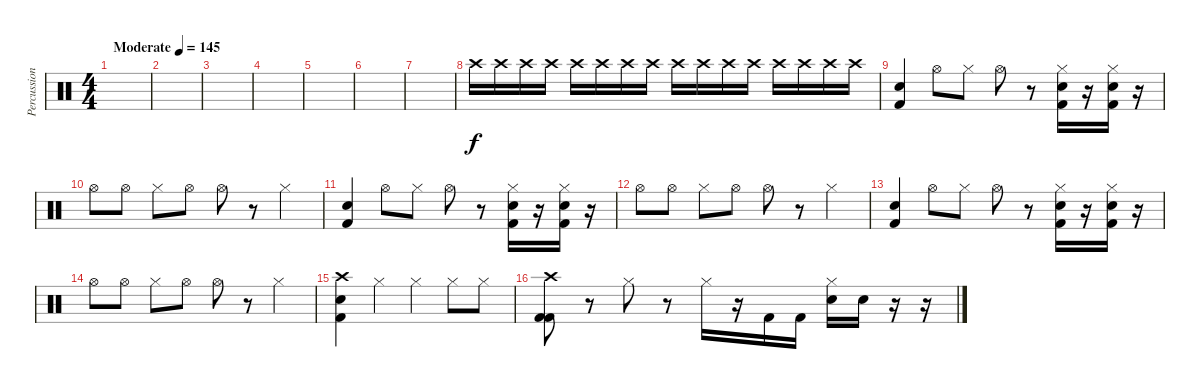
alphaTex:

\track ("Percussion" "Percussion") {instrument percussion}
\staff {score}
\articulation defaults
\ts (4 4)
\tempo (145 "Moderate")
\clef neutral
\ks c
|
|
|
|
|
|
|
"Crash high (hit)".16 "Crash high (hit)".16 "Crash high (hit)".16 "Crash high (hit)".16 "Crash high (hit)".16 "Crash high (hit)".16 "Crash high (hit)".16 "Crash high (hit)".16 "Crash high (hit)".16 "Crash high (hit)".16 "Crash high (hit)".16 "Crash high (hit)".16 "Crash high (hit)".16 "Crash high (hit)".16 "Crash high (hit)".16 "Crash high (hit)".16 |
("Snare (hit) 2" "Kick (hit) 2").4 "Hi-Hat (open)".8 "Hi-Hat (closed)".8 "Hi-Hat (open)".8 r.8 ("Hi-Hat (closed)" "Snare (hit) 2" "Kick (hit) 2").16 r.16 ("Hi-Hat (closed)" "Snare (hit) 2" "Kick (hit) 2").16 r.16 |
"Hi-Hat (open)".8 "Hi-Hat (open)".8 "Hi-Hat (closed)".8 "Hi-Hat (open)".8 "Hi-Hat (open)".8 r.8 "Hi-Hat (closed)".4 |
("Snare (hit) 2" "Kick (hit) 2").4 "Hi-Hat (open)".8 "Hi-Hat (closed)".8 "Hi-Hat (open)".8 r.8 ("Hi-Hat (closed)" "Snare (hit) 2" "Kick (hit) 2").16 r.16 ("Hi-Hat (closed)" "Snare (hit) 2" "Kick (hit) 2").16 r.16 |
"Hi-Hat (open)".8 "Hi-Hat (open)".8 "Hi-Hat (closed)".8 "Hi-Hat (open)".8 "Hi-Hat (open)".8 r.8 "Hi-Hat (closed)".4 |
("Snare (hit) 2" "Kick (hit) 2").4 "Hi-Hat (open)".8 "Hi-Hat (closed)".8 "Hi-Hat (open)".8 r.8 ("Hi-Hat (closed)" "Snare (hit) 2" "Kick (hit) 2").16 r.16 ("Hi-Hat (closed)" "Snare (hit) 2" "Kick (hit) 2").16 r.16 |
"Hi-Hat (open)".8 "Hi-Hat (open)".8 "Hi-Hat (closed)".8 "Hi-Hat (open)".8 "Hi-Hat (open)".8 r.8 "Hi-Hat (closed)".4 |
("Crash high (hit)" "Snare (hit) 2" "Kick (hit) 2").4 "Hi-Hat (closed)".4 "Hi-Hat (closed)".4 "Hi-Hat (closed)".8 "Hi-Hat (closed)".8 |
("Crash high (hit)" "Kick (hit) 2" "Kick (hit) 2").8 r.8 "Hi-Hat (closed)".8 r.8 "Hi-Hat (closed)".16 r.16 "Kick (hit) 2".16 "Kick (hit) 2".16 ("Hi-Hat (closed)" "Snare (hit) 2").16 "Snare (hit) 2".16 r.16 r.16
